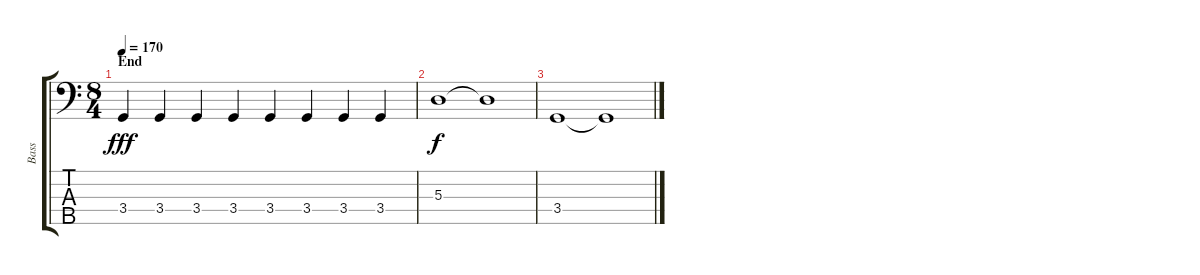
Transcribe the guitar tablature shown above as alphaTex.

\track ("Bass" "Bass") {instrument electricbassfinger}
\staff {score tabs}
\tuning (G2 D2 A1 E1 B0) {hide}
\ts (8 4)
\section ("" "End")
\tempo 170
\clef f4
\ks c
3.4.4{dy fff} 3.4.4 3.4.4 3.4.4 3.4.4 3.4.4 3.4.4 3.4.4 |
5.3.1{dy f} 5.3{t}.1 |
3.4.1 3.4{t}.1
